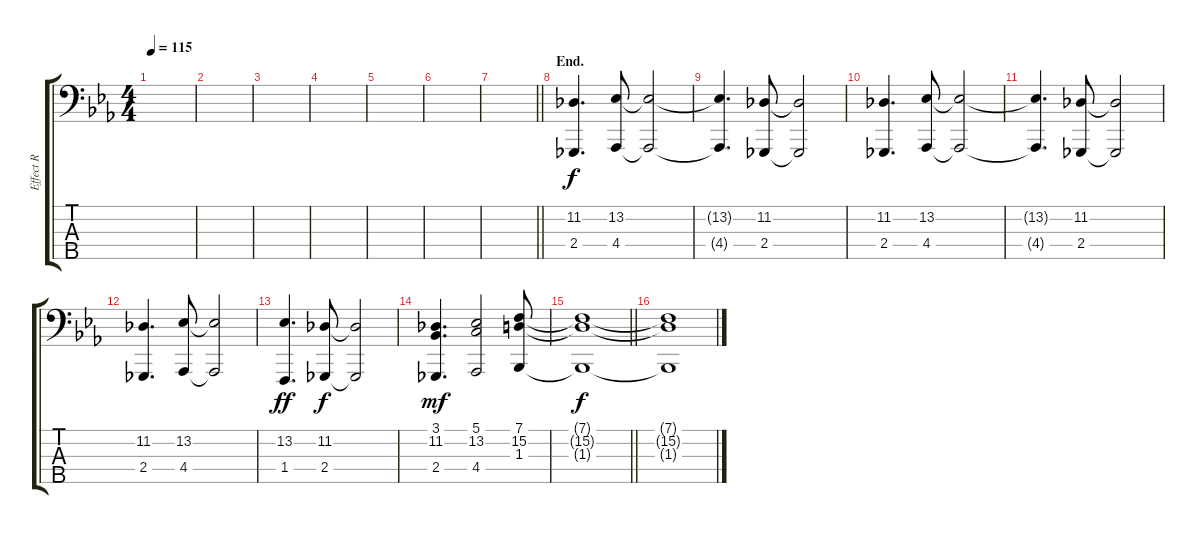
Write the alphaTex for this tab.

\track ("Effect R" "Effect R") {instrument synthvoice}
\staff {score tabs}
\tuning (G2 D2 A1 E1 B0) {hide}
\ts (4 4)
\tempo 115
\clef f4
\ks eb
|
|
|
|
|
|
\barLineRight lightlight
|
\section ("" "End.")
(11.2 2.4).4{d volume 5} (13.2 4.4).8 (13.2{t} 4.4{t}).2 |
(13.2{t} 4.4{t}).4{d} (11.2 2.4).8 (11.2{t} 2.4{t}).2 |
(11.2 2.4).4{d} (13.2 4.4).8 (13.2{t} 4.4{t}).2 |
(13.2{t} 4.4{t}).4{d} (11.2 2.4).8 (11.2{t} 2.4{t}).2 |
(11.2 2.4).4{d} (13.2 4.4).8 (13.2{t} 4.4{t}).2 |
(13.2 1.4).4{d dy ff} (11.2 2.4).8{dy f} (11.2{t} 2.4{t}).2 |
(3.1 11.2 2.4).4{d dy mf} (5.1 13.2 4.4).2 (7.1 15.2 1.3).8 |
\barLineRight lightlight
(7.1{t} 15.2{t} 1.3{t}).1{dy f} |
(7.1{t} 15.2{t} 1.3{t}).1{volume 0}
